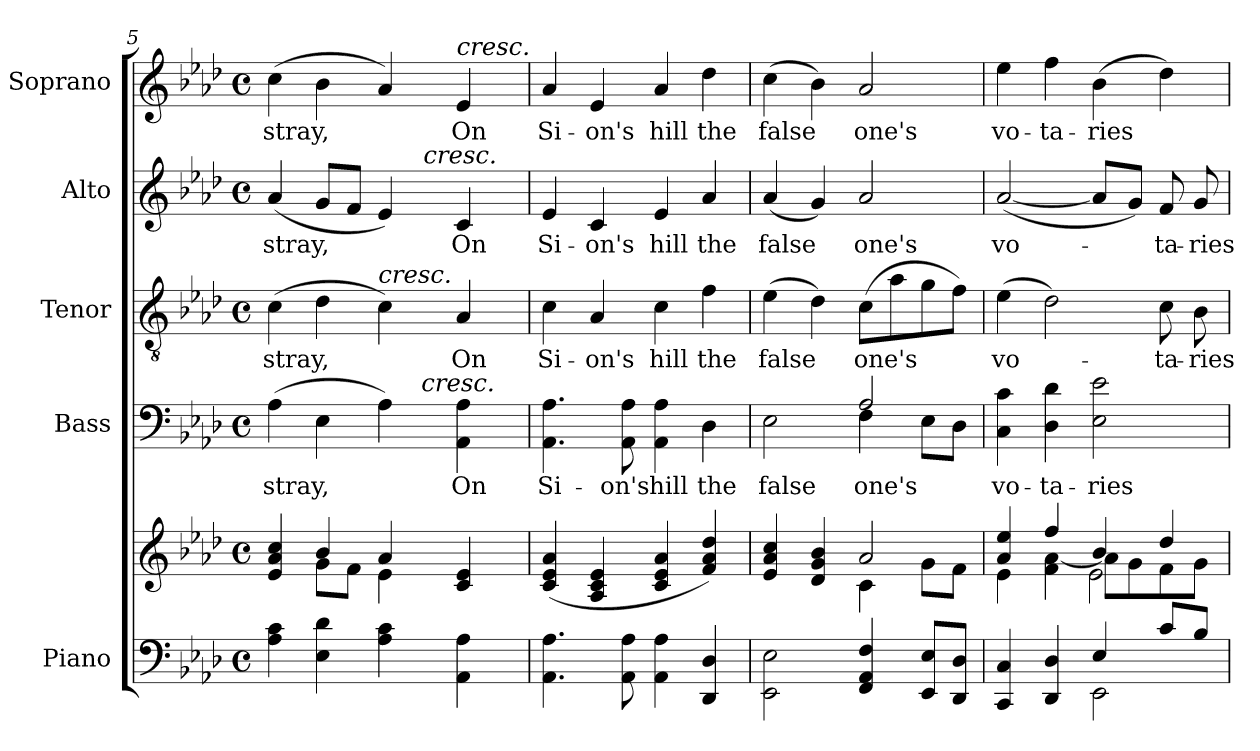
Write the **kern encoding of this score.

**kern	**kern	**kern	**text	**kern	**text	**kern	**text	**kern	**text
*part5	*part5	*part4	*part4	*part3	*part3	*part2	*part2	*part1	*part1
*staff6	*staff5	*staff4	*staff4	*staff3	*staff3	*staff2	*staff2	*staff1	*staff1
*I"Piano	*	*I"Bass	*	*I"Tenor	*	*I"Alto	*	*I"Soprano	*
*I'Pno.	*	*I'B.	*	*I'T.	*	*I'A.	*	*I'S.	*
*clefF4	*clefG2	*clefF4	*	*clefGv2	*	*clefG2	*	*clefG2	*
*	*	*	*	*ITrd7c12	*	*	*	*	*
*k[b-e-a-d-]	*k[b-e-a-d-]	*k[b-e-a-d-]	*	*k[b-e-a-d-]	*	*k[b-e-a-d-]	*	*k[b-e-a-d-]	*
*A-:	*A-:	*A-:	*	*A-:	*	*A-:	*	*A-:	*
*M4/4	*M4/4	*M4/4	*	*M4/4	*	*M4/4	*	*M4/4	*
*met(c)	*met(c)	*met(c)	*	*met(c)	*	*met(c)	*	*met(c)	*
=5	=5	=5	=5	=5	=5	=5	=5	=5	=5
*	*^	*	*	*	*	*	*	*	*
!	!	!	!	!LO:LY:b:color=#000000	!	!	!	!	!	!
!	!	!	!	!	!	!LO:LY:b:color=#000000	!	!	!	!
!	!	!	!	!	!	!	!	!LO:LY:b:color=#000000	!	!
!	!	!	!	!	!	!	!	!	!	!LO:LY:b:color=#000000
*	*	*	*^	*	*	*	*^	*	*	*
4A-i\ 4ci	4e-i/ 4a-i 4cci	4ryy	(4A-i\	2ryy	stray,	(4Ci\	stray,	(4a-i/	2ryy	stray,	(4cci\	stray,
4E-i\ 4d-i	4b-i/	8gi\L	4E-i\	.	.	4D-i\	.	8gi/L	.	.	4b-i\	.
.	.	8fi\J	.	.	.	.	.	8fi/J	.	.	.	.
!	!	!	!	!	!	!LO:TX:a:i:t=cresc.	!	!	!	!	!	!
4A-i\ 4ci	4a-i/	4e-i\	4A-i\)	16..ryy	.	4Ci\)	.	4e-i/)	16ryy	.	4a-i/)	.
.	.	.	.	.	.	.	.	.	32ryy	.	.	.
.	.	.	.	.	.	.	.	.	64ryy	.	.	.
!	!	!	!	!LO:TX:a:i:t=cresc.	!	!	!	!	!	!	!	!
.	.	.	.	4ryy	.	.	.	.	512ryy	.	.	.
!	!	!	!	!	!	!	!	!	!LO:TX:a:i:t=cresc.	!	!	!
.	.	.	.	.	.	.	.	.	4ryy	.	.	.
!	!	!	!	!	!LO:LY:b:color=#000000	!	!	!	!	!	!	!
!	!	!	!	!	!	!	!LO:LY:b:color=#000000	!	!	!	!	!
!	!	!	!	!	!	!	!	!	!	!LO:LY:b:color=#000000	!	!
!	!	!	!	!	!	!	!	!	!	!	!LO:TX:a:i:t=cresc.	!
!	!	!	!	!	!	!	!	!	!	!	!	!LO:LY:b:color=#000000
4AA-i\ 4A-i	4ci/ 4e-i	4ryy	4AA-i\ 4A-i	.	On	4AA-i/	On	4ci/	.	On	4e-i/	On
.	.	.	.	8ryy	.	.	.	.	.	.	.	.
.	.	.	.	.	.	.	.	.	8ryy	.	.	.
.	.	.	.	64ryy	.	.	.	.	.	.	.	.
.	.	.	.	.	.	.	.	.	128..ryy	.	.	.
*	*v	*v	*	*	*	*	*	*v	*v	*	*	*
*	*	*v	*v	*	*	*	*	*	*	*
=6	=6	=6	=6	=6	=6	=6	=6	=6	=6
*	*^	*^	*	*	*	*^	*	*	*
!	!	!	!	!	!LO:LY:b:color=#000000	!	!	!	!	!	!	!
*	*v	*v	*	*	*	*	*	*v	*v	*	*	*
*	*	*v	*v	*	*	*	*	*	*	*
*	*^	*^	*	*	*	*^	*	*	*
!	!	!	!	!	!	!	!LO:LY:b:color=#000000	!	!	!	!	!
*	*v	*v	*	*	*	*	*	*v	*v	*	*	*
*	*	*v	*v	*	*	*	*	*	*	*
*	*^	*^	*	*	*	*^	*	*	*
!	!	!	!	!	!	!	!	!	!	!LO:LY:b:color=#000000	!	!
*	*v	*v	*	*	*	*	*	*v	*v	*	*	*
*	*	*v	*v	*	*	*	*	*	*	*
*	*^	*^	*	*	*	*^	*	*	*
!	!	!	!	!	!	!	!	!	!	!	!	!LO:LY:b:color=#000000
*	*v	*v	*	*	*	*	*	*v	*v	*	*	*
*	*	*v	*v	*	*	*	*	*	*	*
4.AA-i\ 4.A-i	(4ci/ 4e-i 4a-i	4.AA-i\ 4.A-i	Si-	4Ci\	Si-	4e-i/	Si-	4a-i/	Si-
!	!	!	!	!	!LO:LY:b:color=#000000	!	!	!	!
!	!	!	!	!	!	!	!LO:LY:b:color=#000000	!	!
!	!	!	!	!	!	!	!	!	!LO:LY:b:color=#000000
.	4A-i/ 4ci 4e-i	.	.	4AA-i/	-on's	4ci/	-on's	4e-i/	-on's
!	!	!	!LO:LY:b:color=#000000	!	!	!	!	!	!
8AA-i\ 8A-i	.	8AA-i\ 8A-i	-on's	.	.	.	.	.	.
!	!	!	!LO:LY:b:color=#000000	!	!	!	!	!	!
!	!	!	!	!	!LO:LY:b:color=#000000	!	!	!	!
!	!	!	!	!	!	!	!LO:LY:b:color=#000000	!	!
!	!	!	!	!	!	!	!	!	!LO:LY:b:color=#000000
4AA-i\ 4A-i	4ci/ 4e-i 4a-i	4AA-i\ 4A-i	hill	4Ci\	hill	4e-i/	hill	4a-i/	hill
!	!	!	!LO:LY:b:color=#000000	!	!	!	!	!	!
!	!	!	!	!	!LO:LY:b:color=#000000	!	!	!	!
!	!	!	!	!	!	!	!LO:LY:b:color=#000000	!	!
!	!	!	!	!	!	!	!	!	!LO:LY:b:color=#000000
4DD-i/ 4D-i	4fi/ 4a-i 4dd-i)	4D-i\	the	4Fi\	the	4a-i/	the	4dd-i\	the
!!LO:LB:g=z
=7	=7	=7	=7	=7	=7	=7	=7	=7	=7
*	*^	*^	*	*	*	*	*	*	*
!	!	!	!	!	!LO:LY:b:color=#000000	!	!	!	!	!	!
!	!	!	!	!	!	!	!LO:LY:b:color=#000000	!	!	!	!
!	!	!	!	!	!	!	!	!	!LO:LY:b:color=#000000	!	!
!	!	!	!	!	!	!	!	!	!	!	!LO:LY:b:color=#000000
2EE-i\ 2E-i	4e-i/ 4a-i 4cci	2ryy	2ryy	2E-i\	false	(4E-i\	false	(4a-i/	false	(4cci\	false
.	4d-i/ 4gi 4b-i	.	.	.	.	4D-i\)	.	4gi/)	.	4b-i\)	.
!	!	!	!	!	!LO:LY:b:color=#000000	!	!	!	!	!	!
!	!	!	!	!	!	!	!LO:LY:b:color=#000000	!	!	!	!
!	!	!	!	!	!	!	!	!	!LO:LY:b:color=#000000	!	!
!	!	!	!	!	!	!	!	!	!	!	!LO:LY:b:color=#000000
4FFi/ 4AA-i 4Fi	2a-i/	4ci\	2A-i/	4Fi\	one's	(8Ci\L	one's	2a-i/	one's	2a-i/	one's
.	.	.	.	.	.	8A-i\	.	.	.	.	.
8EE-i/ 8E-iL	.	8gi\L	.	8E-i\L	.	8Gi\	.	.	.	.	.
8DD-i/ 8D-iJ	.	8fi\J	.	8D-i\J	.	8Fi\J)	.	.	.	.	.
*	*	*	*v	*v	*	*	*	*	*	*	*
=8	=8	=8	=8	=8	=8	=8	=8	=8	=8	=8
*^	*	*^	*	*	*	*	*	*	*	*
*	*	*	*	*	*^	*	*	*	*	*	*	*
!	!	!	!	!	!	!	!LO:LY:b:color=#000000	!	!	!	!	!	!
*	*	*	*	*	*v	*v	*	*	*	*	*	*	*
*	*	*	*	*	*^	*	*	*	*	*	*	*
!	!	!	!	!	!	!	!	!	!LO:LY:b:color=#000000	!	!	!	!
*	*	*	*	*	*v	*v	*	*	*	*	*	*	*
*	*	*	*	*	*^	*	*	*	*	*	*	*
!	!	!	!	!	!	!	!	!	!	!	!LO:LY:b:color=#000000	!	!
*	*	*	*	*	*v	*v	*	*	*	*	*	*	*
*	*	*	*	*	*^	*	*	*	*	*	*	*
!	!	!	!	!	!	!	!	!	!	!	!	!	!LO:LY:b:color=#000000
*	*	*	*	*	*v	*v	*	*	*	*	*	*	*
4CCi/ 4Ci	2ryy	4a-i/ 4ee-i	4e-i\	2ryy	4Ci\ 4ci	vo-	(4E-i\	vo-	([2a-i/	vo-	4ee-i\	vo-
!	!	!	!	!	!	!LO:LY:b:color=#000000	!	!	!	!	!	!
!	!	!	!	!	!	!	!	!	!	!	!	!LO:LY:b:color=#000000
4DD-i/ 4D-i	.	4ffi/	4fi\ [4a-i	.	4D-i\ 4d-i	-ta-	2D-i\)	.	.	.	4ffi\	-ta-
!	!	!	!	!	!	!LO:LY:b:color=#000000	!	!	!	!	!	!
!	!	!	!	!	!	!	!	!	!	!	!	!LO:LY:b:color=#000000
4E-i/	2EE-i\	4b-i/	8a-i\L]	2e-i\	2E-i\ 2e-i	-ries	.	.	8a-i/L]	.	(4b-i\	-ries
.	.	.	8gi\	.	.	.	.	.	8gi/J)	.	.	.
!	!	!	!	!	!	!	!	!LO:LY:b:color=#000000	!	!	!	!
!	!	!	!	!	!	!	!	!	!	!LO:LY:b:color=#000000	!	!
8ci/L	.	4dd-i/	8fi\	.	.	.	8Ci\	-ta-	8fi/	-ta-	4dd-i\)	.
!	!	!	!	!	!	!	!	!LO:LY:b:color=#000000	!	!	!	!
!	!	!	!	!	!	!	!	!	!	!LO:LY:b:color=#000000	!	!
8B-i/J	.	.	8gi\J	.	.	.	8BB-i\	-ries	8gi/	-ries	.	.
*v	*v	*	*	*	*	*	*	*	*	*	*	*
*	*v	*v	*v	*	*	*	*	*	*	*	*
=	=	=	=	=	=	=	=	=	=
*-	*-	*-	*-	*-	*-	*-	*-	*-	*-
